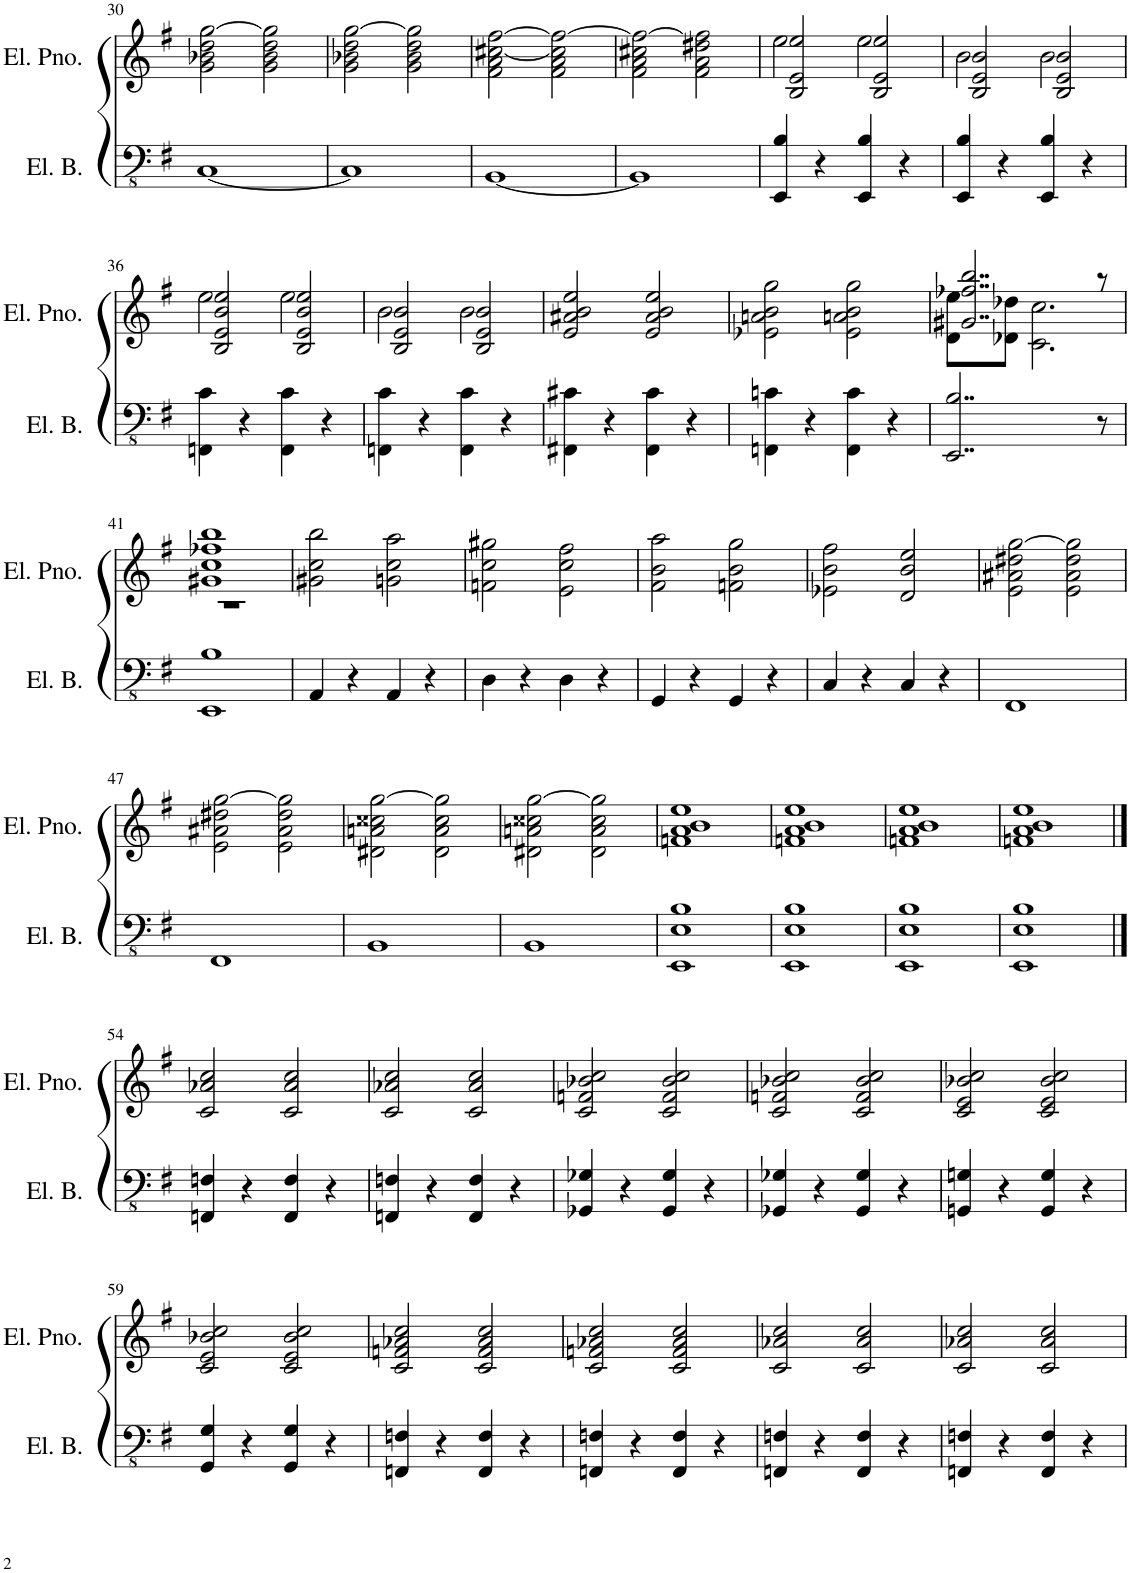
**kern	**kern
*part2	*part1
*staff2	*staff1
*I"Electric Bass	*I"Electric Piano
*I'El. B.	*I'El. Pno.
!!LO:PB:g=z
*clefFv4	*clefG2
*k[f#]	*k[f#]
*M2/2	*M2/2
*met(c|)	*met(c|)
=30	=30
[1CC	2g\ 2b-X\ 2dd\ [2gg\
.	2g\ 2b-\ 2dd\ 2gg\]
=31	=31
1CC]	2g\ 2b-X\ 2dd\ [2gg\
.	2g\ 2b-\ 2dd\ 2gg\]
=32	=32
[1BBB	2f#\ 2a\ [2cc#X\ [2ff#\
.	2f#\ 2a\ 2cc#\] 2ff#\_
=33	=33
1BBB]	2f#\ 2a\ 2cc#X\ 2ff#\_
.	2f#\ 2a\ 2dd#X\ 2ff#\]
=34	=34
*	*^
4EEE/ 4BB/	2B/ 2e/ 2ee/	2ee\
4r	.	.
4EEE/ 4BB/	2B/ 2e/ 2ee/	2ee\
4r	.	.
=35	=35	=35
4EEE/ 4BB/	2B/ 2e/ 2b/	2b\
4r	.	.
4EEE/ 4BB/	2B/ 2e/ 2b/	2b\
4r	.	.
!!LO:LB:g=z	!!
=36	=36	=36
4FFFn\ 4C\	2B/ 2e/ 2b/ 2ee/	2ee\
4r	.	.
4FFF\ 4C\	2B/ 2e/ 2b/ 2ee/	2ee\
4r	.	.
=37	=37	=37
4FFFn\ 4C\	2B/ 2e/ 2b/	2b\
4r	.	.
4FFF\ 4C\	2B/ 2e/ 2b/	2b\
4r	.	.
*	*v	*v
=38	=38
4FFF#X\ 4C#X\	2e/ 2a#X/ 2b/ 2ee/
4r	.
4FFF#\ 4C#\	2e/ 2a#/ 2b/ 2ee/
4r	.
=39	=39
4FFFn\ 4Cn\	2e-X\ 2an\ 2b\ 2gg\
4r	.
4FFF\ 4C\	2e-\ 2an\ 2b\ 2gg\
4r	.
=40	=40
*	*^
2..EEE/ 2..BB/	2..g#X/ 2..ff-X/ 2..bb/	8d\ 8ee\L
.	.	8d-X\ 8dd-X\J
.	.	2.c\ 2.cc\
8r	8r	.
!!LO:LB:g=z	!!
=41	=41	=41
1EEE 1BB	1g#X 1cc 1ff-X 1bb	1r
*	*v	*v
=42	=42
4AAA/	2g#X\ 2cc\ 2bb\
4r	.
4AAA/	2gn\ 2cc\ 2aa\
4r	.
=43	=43
4DD\	2fn\ 2cc\ 2gg#X\
4r	.
4DD\	2e\ 2cc\ 2ff#\
4r	.
=44	=44
4GGG/	2f#\ 2b\ 2aa\
4r	.
4GGG/	2fn\ 2b\ 2gg\
4r	.
=45	=45
4CC/	2e-X\ 2b\ 2ff#\
4r	.
4CC/	2d/ 2b/ 2ee/
4r	.
=46	=46
1FFF#	2e\ 2a#X\ 2dd#X\ [2gg\
.	2e\ 2a#\ 2dd#\ 2gg\]
!!LO:LB:g=z
=47	=47
1FFF#	2e\ 2a#X\ 2dd#X\ [2gg\
.	2e\ 2a#\ 2dd#\ 2gg\]
=48	=48
1BBB	2d#X\ 2an\ 2cc##X\ [2gg\
.	2d#\ 2a\ 2cc##\ 2gg\]
=49	=49
1BBB	2d#X\ 2an\ 2cc##X\ [2gg\
.	2d#\ 2a\ 2cc##\ 2gg\]
=50	=50
1EEE 1EE 1BB	1fn 1a 1b 1ee
=51	=51
1EEE 1EE 1BB	1fn 1a 1b 1ee
=52	=52
1EEE 1EE 1BB	1fn 1a 1b 1ee
=53	=53
1EEE 1EE 1BB	1fn 1a 1b 1ee
!!LO:LB:g=z
==54	==54
4FFFn/ 4FFn/	2c/ 2a-X/ 2cc/
4r	.
4FFF/ 4FF/	2c/ 2a-/ 2cc/
4r	.
=55	=55
4FFFn/ 4FFn/	2c/ 2a-X/ 2cc/
4r	.
4FFF/ 4FF/	2c/ 2a-/ 2cc/
4r	.
=56	=56
4GGG-X/ 4GG-X/	2c/ 2fn/ 2b-X/ 2cc/
4r	.
4GGG-/ 4GG-/	2c/ 2f/ 2b-/ 2cc/
4r	.
=57	=57
4GGG-X/ 4GG-X/	2c/ 2fn/ 2b-X/ 2cc/
4r	.
4GGG-/ 4GG-/	2c/ 2f/ 2b-/ 2cc/
4r	.
=58	=58
4GGGn/ 4GGn/	2c/ 2e/ 2b-X/ 2cc/
4r	.
4GGG/ 4GG/	2c/ 2e/ 2b-/ 2cc/
4r	.
!!LO:LB:g=z
=59	=59
4GGG/ 4GG/	2c/ 2e/ 2b-X/ 2cc/
4r	.
4GGG/ 4GG/	2c/ 2e/ 2b-/ 2cc/
4r	.
=60	=60
4FFFn/ 4FFn/	2c/ 2fn/ 2a-X/ 2cc/
4r	.
4FFF/ 4FF/	2c/ 2f/ 2a-/ 2cc/
4r	.
=61	=61
4FFFn/ 4FFn/	2c/ 2fn/ 2a-X/ 2cc/
4r	.
4FFF/ 4FF/	2c/ 2f/ 2a-/ 2cc/
4r	.
=62	=62
4FFFn/ 4FFn/	2c/ 2a-X/ 2cc/
4r	.
4FFF/ 4FF/	2c/ 2a-/ 2cc/
4r	.
=63	=63
4FFFn/ 4FFn/	2c/ 2a-X/ 2cc/
4r	.
4FFF/ 4FF/	2c/ 2a-/ 2cc/
4r	.
=	=
*-	*-
